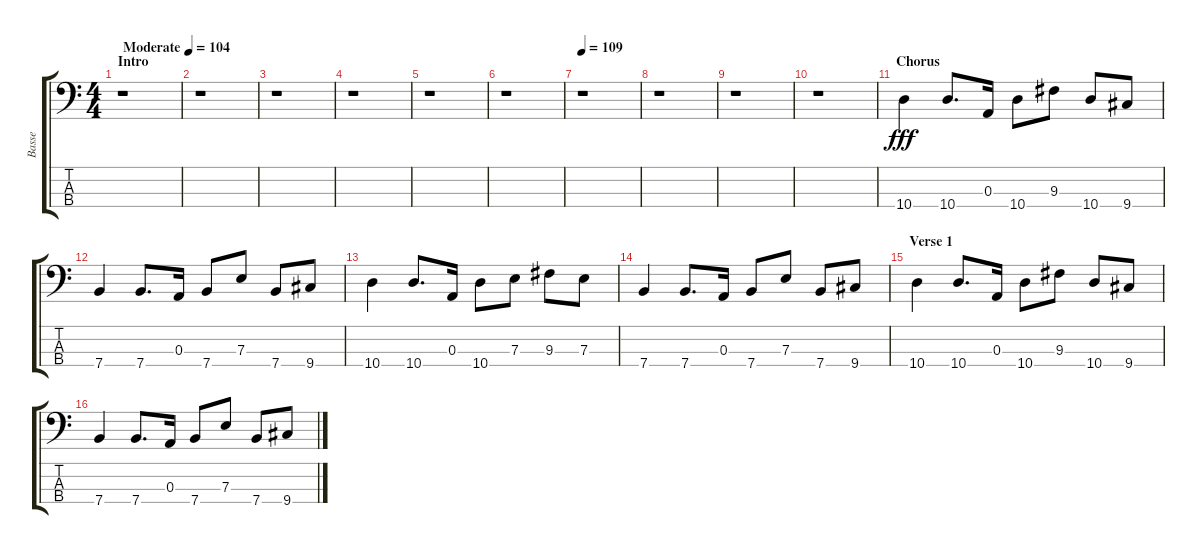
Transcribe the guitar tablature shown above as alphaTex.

\track ("Basse" "Basse") {instrument electricbassfinger}
\staff {score tabs}
\tuning (G2 D2 A1 E1) {hide}
\ts (4 4)
\section ("" "Intro")
\tempo (104 "Moderate")
\clef f4
\ks c
r.1{dy fff instrument electricbassfinger} |
r.1 |
r.1 |
r.1 |
r.1 |
r.1 |
\tempo 109
r.1 |
r.1 |
r.1 |
r.1 |
\section ("" "Chorus")
10.4.4 10.4.8{d} 0.3.16 10.4.8 9.3.8 10.4.8 9.4.8 |
7.4.4 7.4.8{d} 0.3.16 7.4.8 7.3.8 7.4.8 9.4.8 |
10.4.4 10.4.8{d} 0.3.16 10.4.8 7.3.8 9.3.8 7.3.8 |
7.4.4 7.4.8{d} 0.3.16 7.4.8 7.3.8 7.4.8 9.4.8 |
\section ("" "Verse 1")
10.4.4 10.4.8{d} 0.3.16 10.4.8 9.3.8 10.4.8 9.4.8 |
7.4.4 7.4.8{d} 0.3.16 7.4.8 7.3.8 7.4.8 9.4.8
